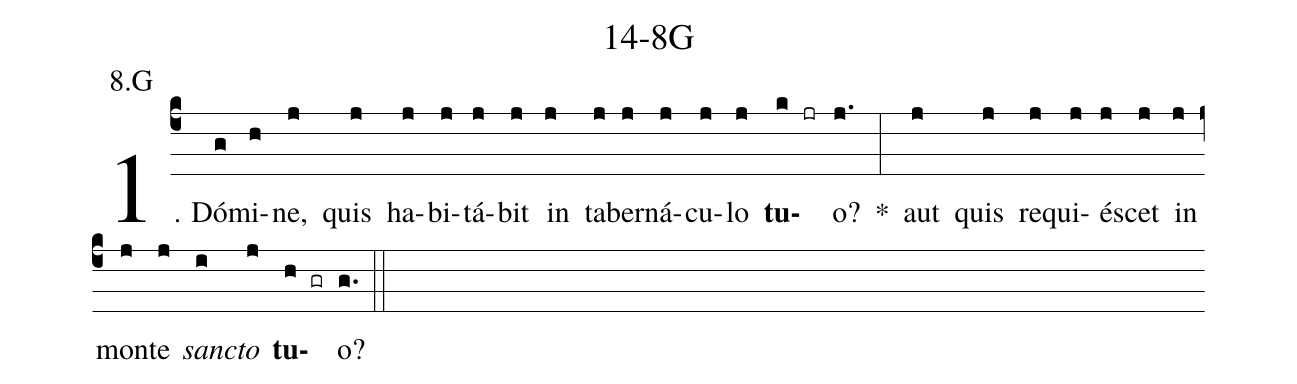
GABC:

name: 14-8G;
annotation: 8.G;
%%
(c4)1. Dó(g)mi(h)ne,(j) quis(j) ha(j)bi(j)tá(j)bit(j) in(j) ta(j)ber(j)ná(j)cu(j)lo(j) <b>tu</b>(k jr)o?(j.) *(:) aut(j) quis(j) re(j)qui(j)é(j)scet(j) in(j) mon(j)te(j) <i>sanc</i>(i)<i>to</i>(j) <b>tu</b>(h gr)o?(g.) (::)
